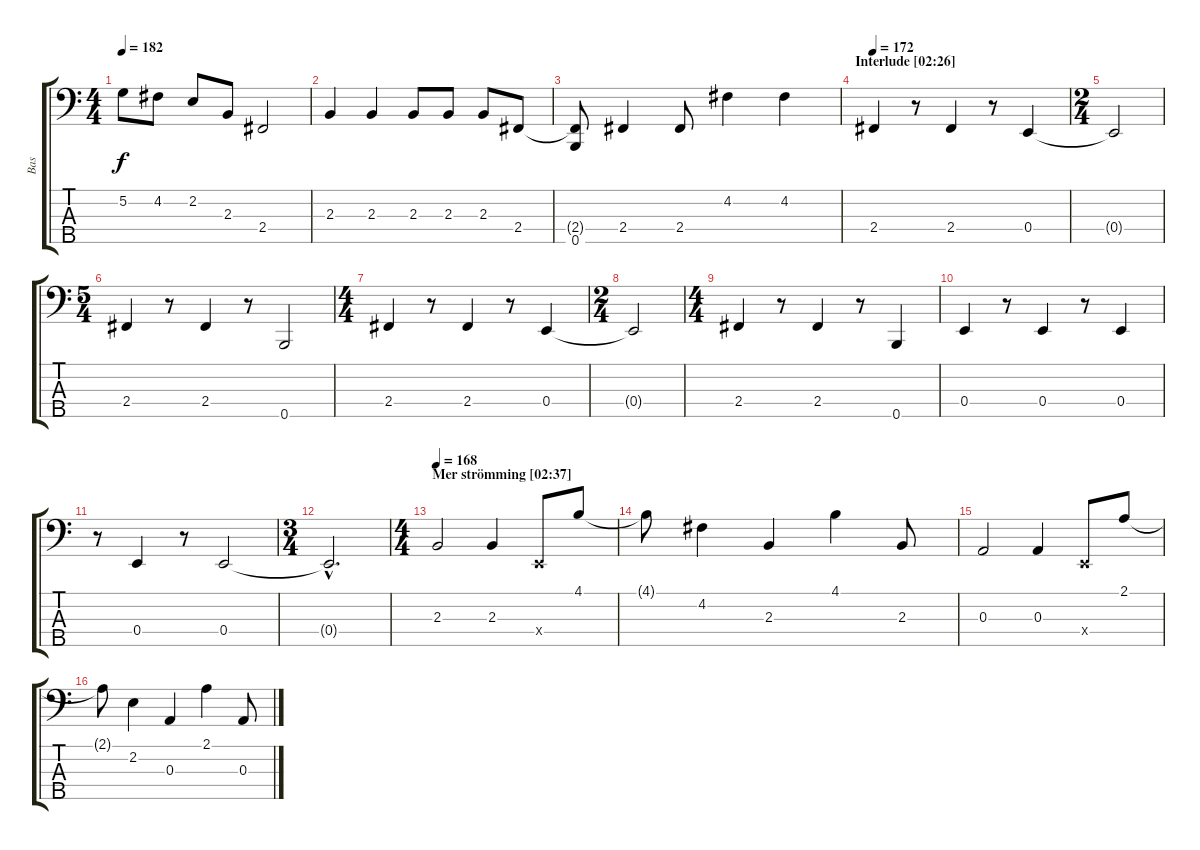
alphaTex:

\track ("Bas" "Bas") {instrument electricbassfinger}
\staff {score tabs}
\tuning (G2 D2 A1 E1 B0) {hide}
\ts (4 4)
\tempo 182
\clef f4
\ks c
5.2.8{dy f} 4.2.8 2.2.8 2.3.8 2.4.2 |
2.3.4 2.3.4 2.3.8 2.3.8 2.3.8 2.4.8 |
(2.4{t} 0.5).8 2.4.4 2.4.8 4.2.4 4.2.4 |
\section ("" "Interlude [02:26]")
\tempo 172
2.4.4 r.8 2.4.4 r.8 0.4.4 |
\ts (2 4)
0.4{t}.2 |
\ts (5 4)
2.4.4 r.8 2.4.4 r.8 0.5.2 |
\ts (4 4)
2.4.4 r.8 2.4.4 r.8 0.4.4 |
\ts (2 4)
0.4{t}.2 |
\ts (4 4)
2.4.4 r.8 2.4.4 r.8 0.5.4 |
0.4.4 r.8 0.4.4 r.8 0.4.4 |
r.8 0.4.4 r.8 0.4.2 |
\ts (3 4)
0.4{hac t}.2{d} |
\ts (4 4)
\section ("" "Mer strömming [02:37]")
\tempo 168
2.3.2 2.3.4 0.4{x}.8 4.1.8 |
4.1{t}.8 4.2.4 2.3.4 4.1.4 2.3.8 |
0.3.2 0.3.4 0.4{x}.8 2.1.8 |
2.1{t}.8 2.2.4 0.3.4 2.1.4 0.3.8
